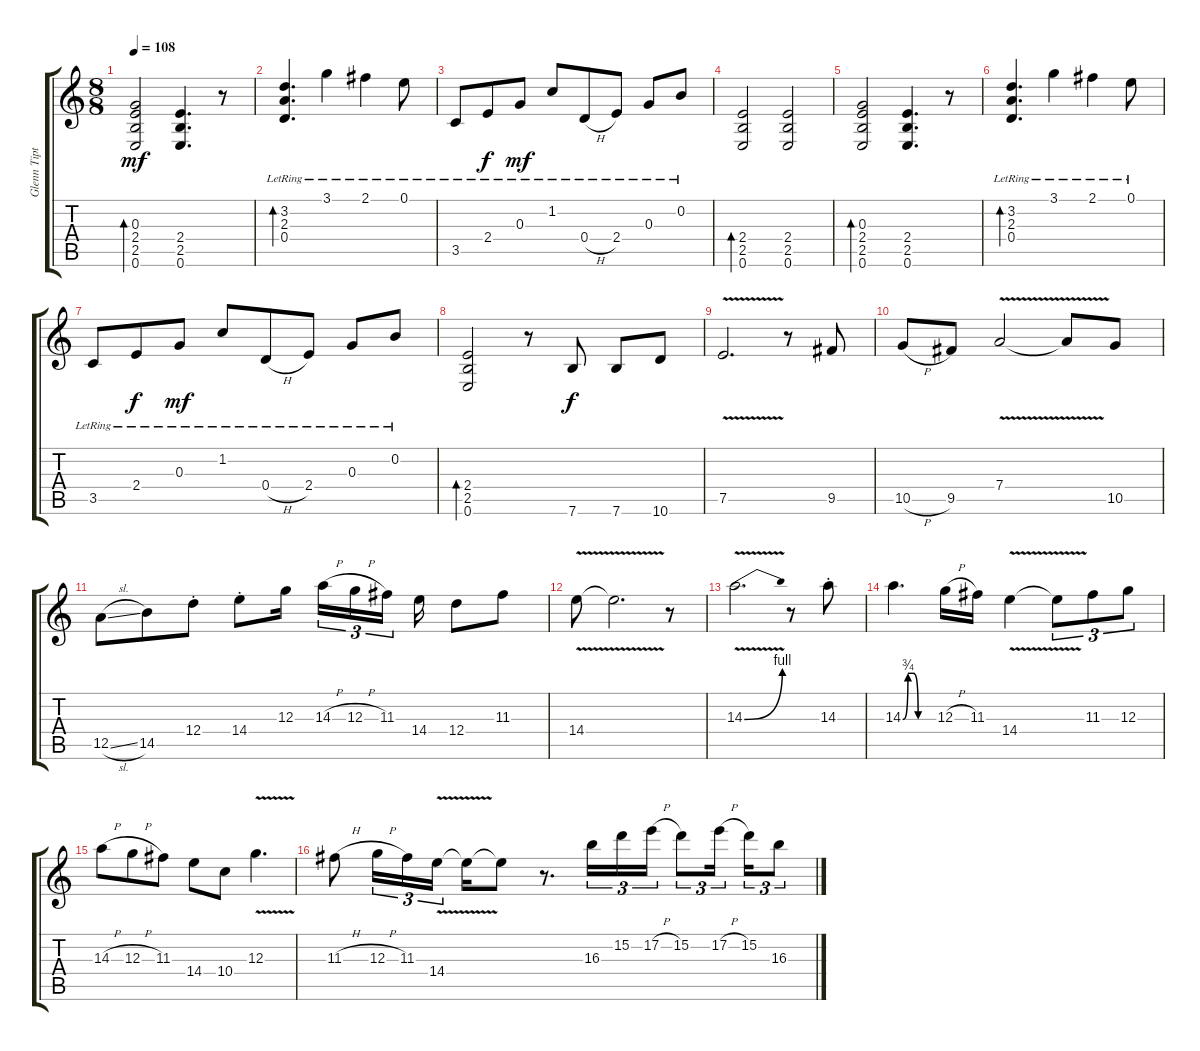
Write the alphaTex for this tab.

\track ("Glenn Tipton" "Glenn Tipt") {instrument distortionguitar}
\staff {score tabs}
\tuning (E4 B3 G3 D3 A2 E2) {hide}
\ts (8 8)
\tempo 108
\clef g2
\ks c
(0.3 2.4 2.5 0.6).2{bd 60 dy mf} (2.4 2.5 0.6).4{d} r.8 |
(3.2{lr} 2.3{lr} 0.4{lr}).4{d bd 60} 3.1{lr}.4 2.1{lr}.4 0.1{lr}.8 |
3.5{lr}.8 2.4{lr}.8{dy f} 0.3{lr}.8{dy mf} 1.2{lr}.8 0.4{h lr}.8 2.4{lr}.8 0.3{lr}.8 0.2{lr}.8 |
(2.4 2.5 0.6).2{bd 60} (2.4 2.5 0.6).2 |
(0.3 2.4 2.5 0.6).2{bd 60} (2.4 2.5 0.6).4{d} r.8 |
(3.2{lr} 2.3{lr} 0.4{lr}).4{d bd 60} 3.1{lr}.4 2.1{lr}.4 0.1{lr}.8 |
3.5{lr}.8 2.4{lr}.8{dy f} 0.3{lr}.8{dy mf} 1.2{lr}.8 0.4{h lr}.8 2.4{lr}.8 0.3{lr}.8 0.2{lr}.8 |
(2.4 2.5 0.6).2{bd 60} r.8 7.6.8{dy f volume 16 balance 8 instrument distortionguitar} 7.6.8 10.6.8 |
7.5{v}.2{d} r.8 9.5.8 |
10.5{h}.8 9.5.8 7.4{v}.2 7.4{t}.8 10.5.8 |
12.5{sl}.8 14.5.8 12.4{st}.8 14.4{st}.8 12.3.16{beam splitsecondary} 14.3{h}.16{tu (3 2)} 12.3{h}.16{tu (3 2)} 11.3.16{tu (3 2)} 14.4.16 12.4.8 11.3.8 |
14.4{v}.8 14.4{t}.2{d} r.8 |
14.3{be (bend 0 0 60 4) v}.2{d} r.8 14.3{st}.8 |
14.3{be (custom 0 0 10 3 20 3 30 0 60 0)}.4{d} 12.3{h}.16 11.3.16 14.4{v}.4 14.4{t}.8{tu (3 2)} 11.3.8{tu (3 2)} 12.3.8{tu (3 2)} |
14.3{h}.8 12.3{h}.8 11.3.8 14.4.8 10.4.8 12.3{v}.4{d} |
11.3{h}.8 12.3{h}.16{tu (3 2)} 11.3.16{tu (3 2)} 14.4{v}.16{tu (3 2)} 14.4{t}.16 14.4{t}.8 r.8{d} 16.3.16{tu (3 2)} 15.2.16{tu (3 2)} 17.2{h}.16{tu (3 2)} 15.2.8{tu (3 2)} 17.2{h}.16{tu (3 2)} 15.2.16{tu (3 2)} 16.3.8{tu (3 2)}
